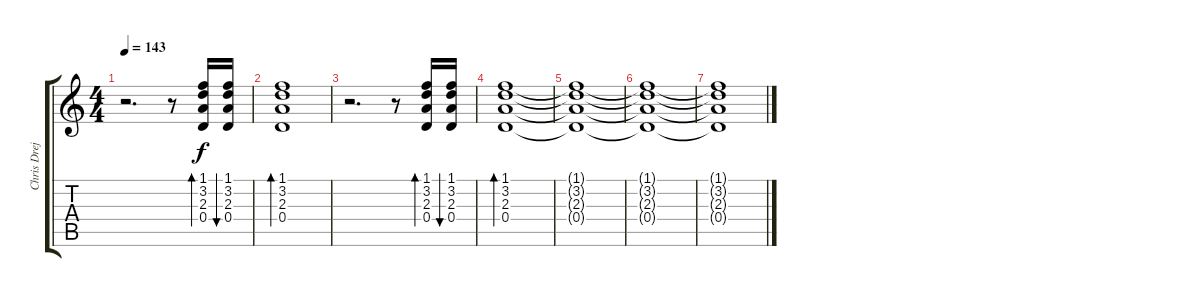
\track ("Chris Dreja" "Chris Drej") {instrument acousticguitarsteel}
\staff {score tabs}
\tuning (E4 B3 G3 D3 A2 E2) {hide}
\ts (4 4)
\tempo 143
\clef g2
\ks c
r.2{d dy f} r.8 (1.1 3.2 2.3 0.4).16{bd 30} (1.1 3.2 2.3 0.4).16{bu 30} |
(1.1 3.2 2.3 0.4).1{bd 30} |
r.2{d} r.8 (1.1 3.2 2.3 0.4).16{bd 30} (1.1 3.2 2.3 0.4).16{bu 30} |
(1.1 3.2 2.3 0.4).1{bd 30} |
(1.1{t} 3.2{t} 2.3{t} 0.4{t}).1 |
(1.1{t} 3.2{t} 2.3{t} 0.4{t}).1 |
(1.1{t} 3.2{t} 2.3{t} 0.4{t}).1
